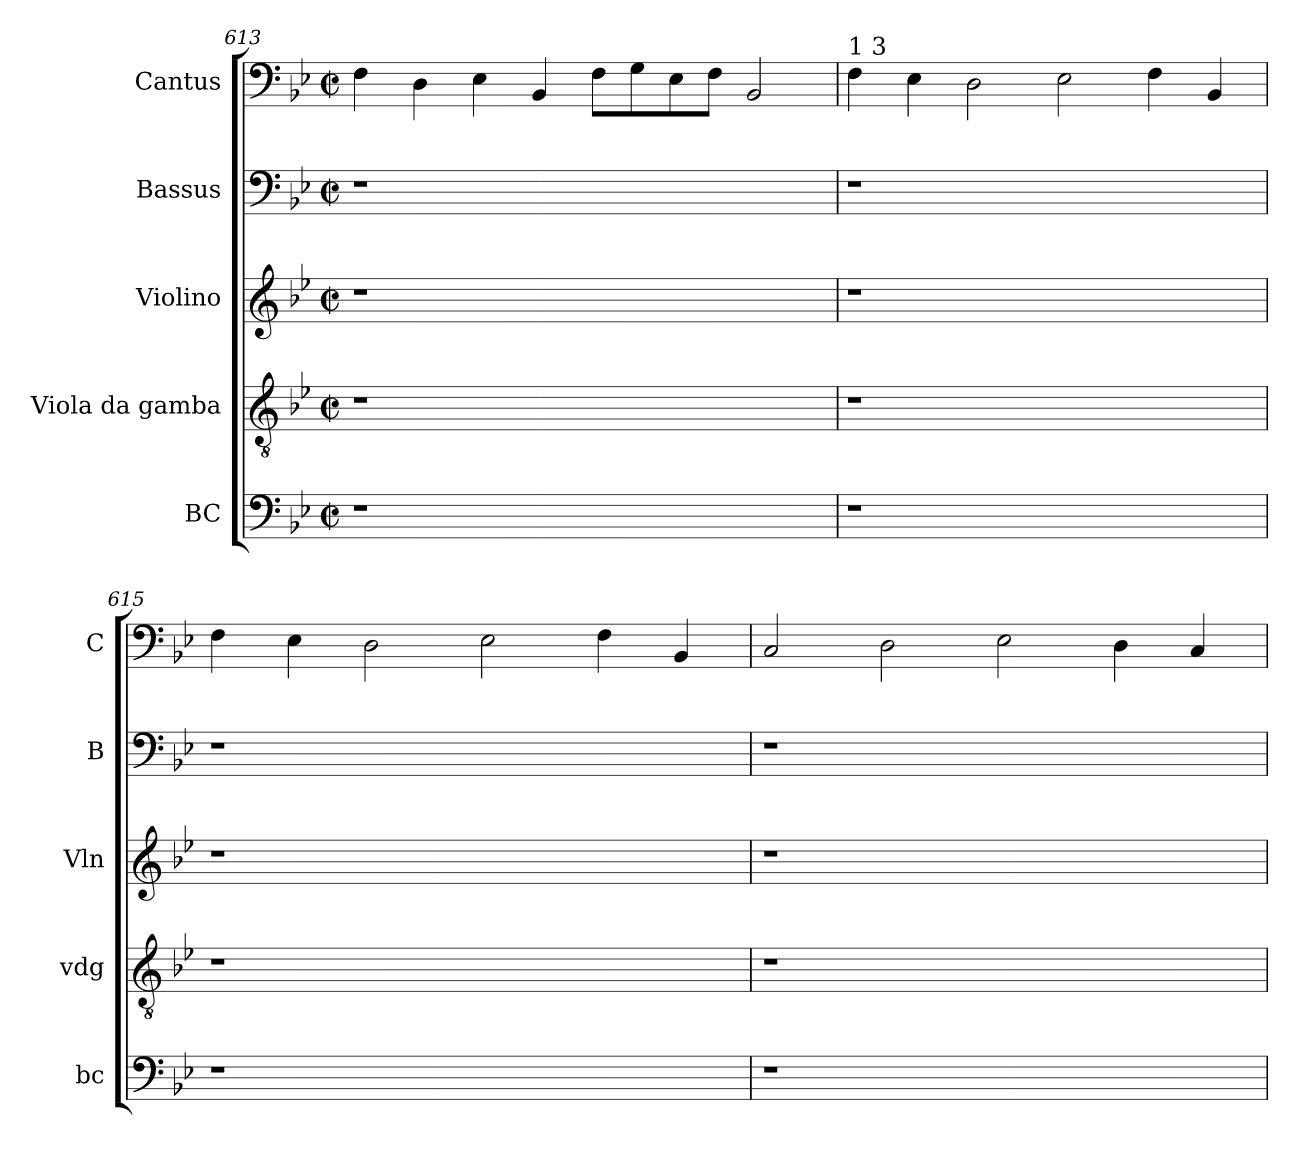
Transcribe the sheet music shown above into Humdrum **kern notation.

**kern	**kern	**kern	**kern	**kern
*part5	*part4	*part3	*part2	*part1
*staff5	*staff4	*staff3	*staff2	*staff1
*I"BC	*I"Viola da gamba	*I"Violino	*I"Bassus	*I"Cantus
*I'bc	*I'vdg	*I'Vln	*I'B	*I'C
*clefF4	*clefGv2	*clefG2	*clefF4	*clefF4
*k[b-e-]	*k[b-e-]	*k[b-e-]	*k[b-e-]	*k[b-e-]
*B-:	*B-:	*B-:	*B-:	*B-:
*M2/2	*M2/2	*M2/2	*M2/2	*M2/2
*met(c|)	*met(c|)	*met(c|)	*met(c|)	*met(c|)
=613	=613	=613	=613	=613
1r	1r	1r	1r	4F\
.	.	.	.	4D\
.	.	.	.	4E-\
.	.	.	.	4BB-/
1ryy	1ryy	1ryy	1ryy	8F\L
.	.	.	.	8G\
.	.	.	.	8E-\
.	.	.	.	8F\J
.	.	.	.	2BB-/
!!LO:LB:g=z
=614	=614	=614	=614	=614
!	!	!	!	!LO:TX:a:t=1 3
1r	1r	1r	1r	4F\
.	.	.	.	4E-\
.	.	.	.	2D\
1ryy	1ryy	1ryy	1ryy	2E-\
.	.	.	.	4F\
.	.	.	.	4BB-/
=615	=615	=615	=615	=615
1r	1r	1r	1r	4F\
.	.	.	.	4E-\
.	.	.	.	2D\
1ryy	1ryy	1ryy	1ryy	2E-\
.	.	.	.	4F\
.	.	.	.	4BB-/
=616	=616	=616	=616	=616
1r	1r	1r	1r	2C/
.	.	.	.	2D\
1ryy	1ryy	1ryy	1ryy	2E-\
.	.	.	.	4D\
.	.	.	.	4C/
=	=	=	=	=
*-	*-	*-	*-	*-
